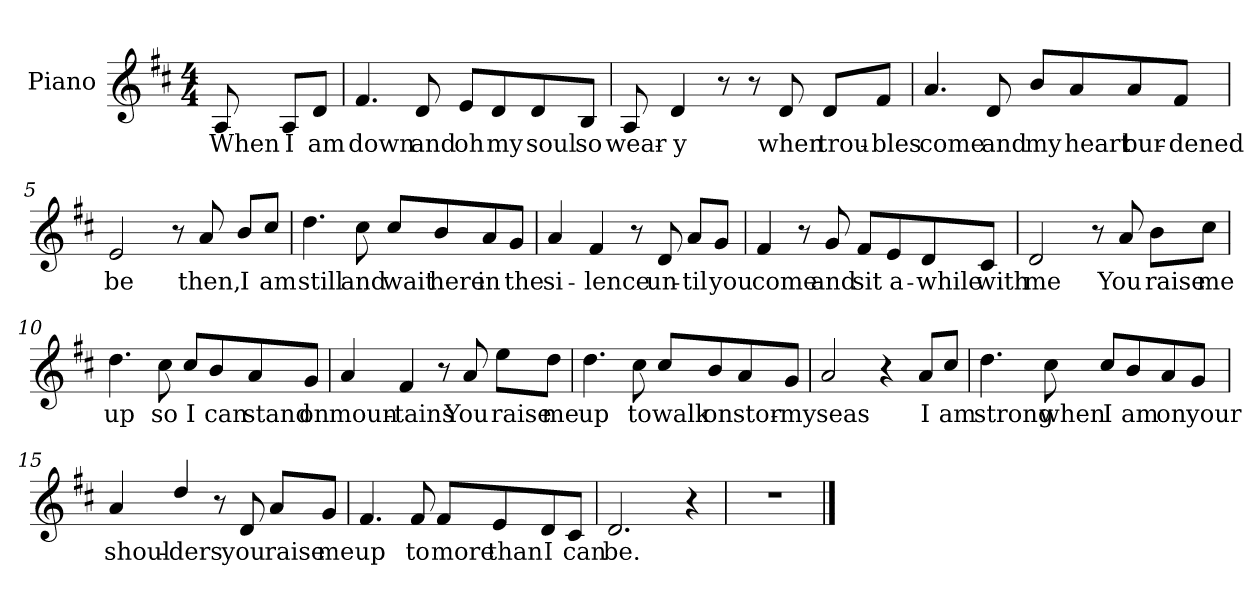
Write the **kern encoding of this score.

**kern	**text
*part1	*part1
*staff1	*staff1
*I"Piano	*
*I'Pno	*
*clefG2	*
*k[f#c#]	*
*D:	*
*M4/4	*
=1	=1
8A/	When
8A/L	I
8d/J	am
=2	=2
4.f#/	down
8d/	and
8e/L	oh
8d/	my
8d/	soul
8B/J	so
=3	=3
8A/	wear-
4d/	-y
8r	.
8r	.
8d/	when
8d/L	trou-
8f#/J	-bles
!!LO:LB:g=z
=4	=4
4.a/	come
8d/	and
8b/L	my
8a/	heart
8a/	bur-
8f#/J	-dened
=5	=5
2e/	be
8r	.
8a/	then,
8b/L	I
8cc#/J	am
=6	=6
4.dd\	still
8cc#\	and
8cc#/L	wait
8b/	here
8a/	in
8g/J	the
!!LO:LB:g=z
=7	=7
4a/	si-
4f#/	-lence
8r	.
8d/	un-
8a/L	-til
8g/J	you
=8	=8
4f#/	come
8r	.
8g/	and
8f#/L	sit
8e/	a-
8d/	-while
8c#/J	with
=9	=9
2d/	me
8r	.
8a/	You
8b\L	raise
8cc#\J	me
!!LO:LB:g=z
=10	=10
4.dd\	up
8cc#\	so
8cc#/L	I
8b/	can
8a/	stand
8g/J	on
=11	=11
4a/	moun-
4f#/	-tains
8r	.
8a/	You
8ee\L	raise
8dd\J	me
=12	=12
4.dd\	up
8cc#\	to
8cc#/L	walk
8b/	on
8a/	stor-
8g/J	-my
!!LO:LB:g=z
=13	=13
2a/	seas
4r	.
8a/L	I
8cc#/J	am
=14	=14
4.dd\	strong
8cc#\	when
8cc#/L	I
8b/	am
8a/	on
8g/J	your
=15	=15
4a/	shoul-
4dd/	-ders
8r	.
8d/	you
8a/L	raise
8g/J	me
!!LO:LB:g=z
=16	=16
4.f#/	up
8f#/	to
8f#/L	more
8e/	than
8d/	I
8c#/J	can
=17	=17
2.d/	be.
4r	.
=18	=18
1r	.
==	==
*-	*-
